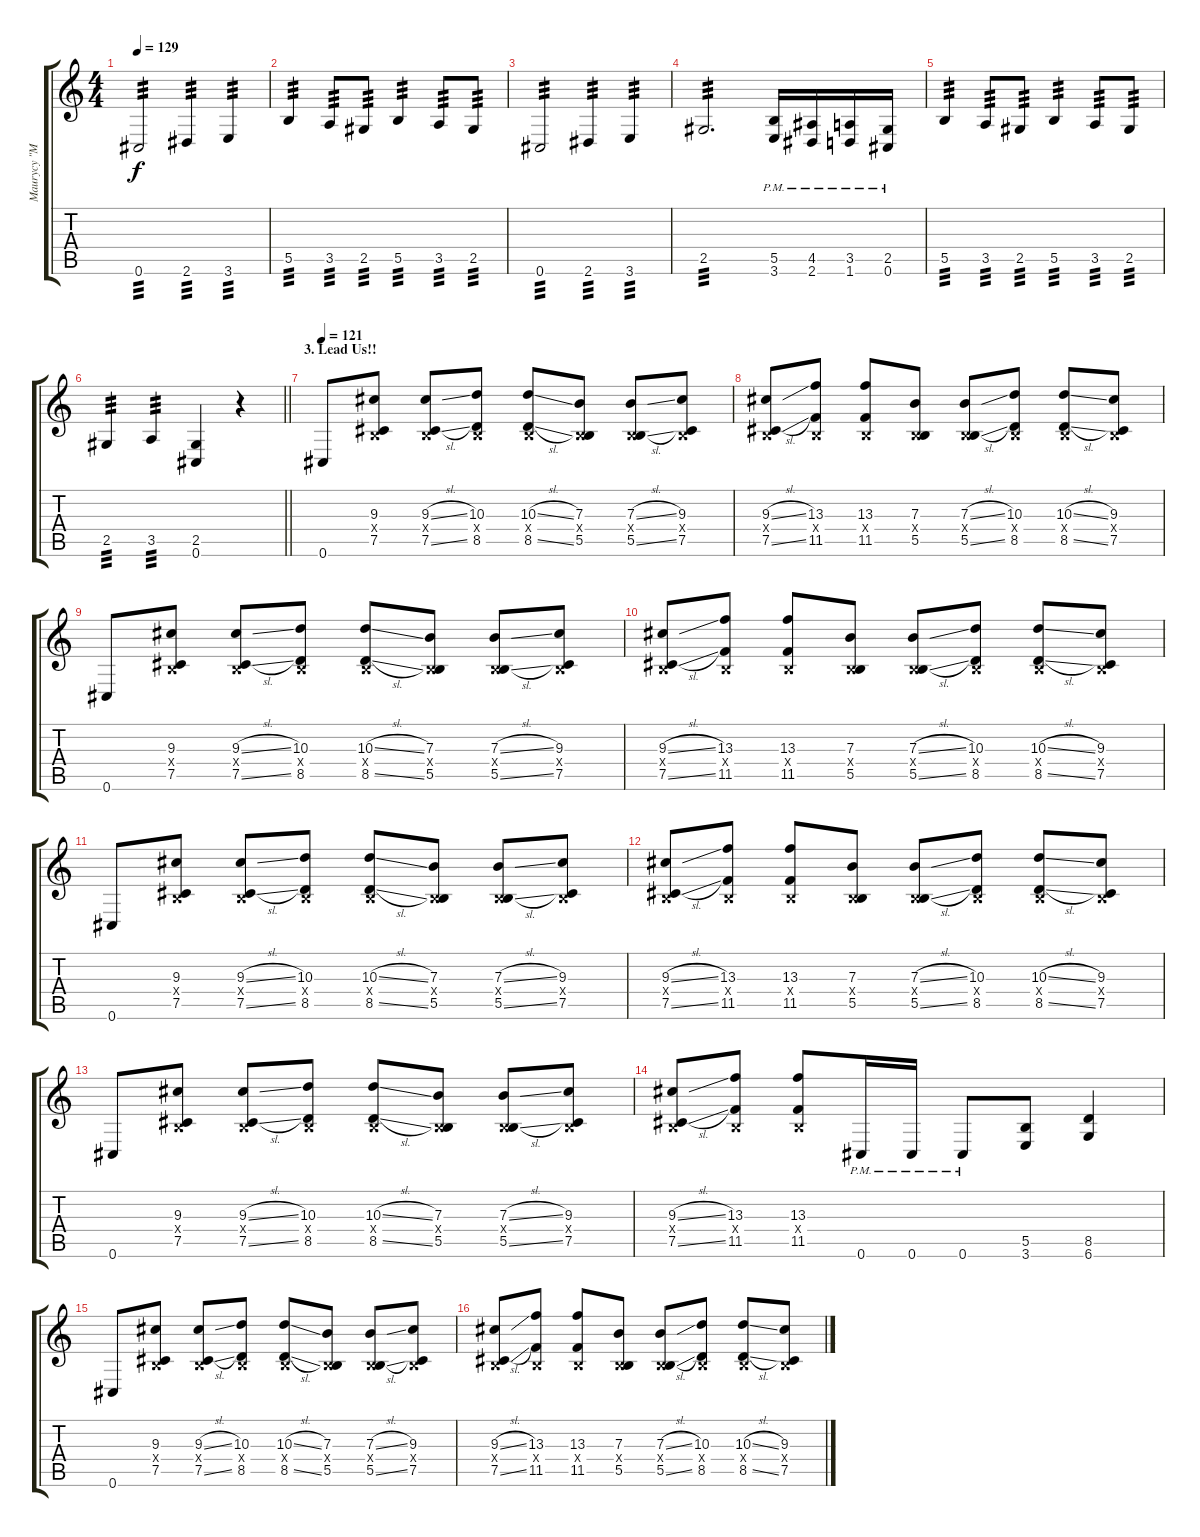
\track ("Maurycy \"Mauser\" Stefanowicz (Rythm)" "Maurycy \"M") {instrument overdrivenguitar}
\staff {score tabs}
\tuning (Db4 Ab3 E3 B2 Gb2 Db2) {hide}
\ts (4 4)
\tempo 129
\clef g2
\ks c
0.6.2{tp 3 dy f} 2.6.4{tp 3} 3.6.4{tp 3} |
5.5.4{tp 3} 3.5.8{tp 3} 2.5.8{tp 3} 5.5.4{tp 3} 3.5.8{tp 3} 2.5.8{tp 3} |
0.6.2{tp 3} 2.6.4{tp 3} 3.6.4{tp 3} |
2.5.2{d tp 3} (5.5{pm} 3.6{pm}).16 (4.5{pm} 2.6{pm}).16 (3.5{pm} 1.6{pm}).16 (2.5{pm} 0.6{pm}).16 |
5.5.4{tp 3} 3.5.8{tp 3} 2.5.8{tp 3} 5.5.4{tp 3} 3.5.8{tp 3} 2.5.8{tp 3} |
\barLineRight lightlight
2.5.4{tp 3} 3.5.4{tp 3} (2.5 0.6).4 r.4 |
\section ("" "3. Lead Us!!")
\tempo 121
0.6.8 (9.3 0.4{x} 7.5).8 (9.3{sl} 0.4{x} 7.5{sl}).8 (10.3 0.4{x} 8.5).8 (10.3{sl} 0.4{x} 8.5{sl}).8 (7.3 0.4{x} 5.5).8 (7.3{sl} 0.4{x} 5.5{sl}).8 (9.3 0.4{x} 7.5).8 |
(9.3{sl} 0.4{x} 7.5{sl}).8 (13.3 0.4{x} 11.5).8 (13.3 0.4{x} 11.5).8 (7.3 0.4{x} 5.5).8 (7.3{sl} 0.4{x} 5.5{sl}).8 (10.3 0.4{x} 8.5).8 (10.3{sl} 0.4{x} 8.5{sl}).8 (9.3 0.4{x} 7.5).8 |
0.6.8 (9.3 0.4{x} 7.5).8 (9.3{sl} 0.4{x} 7.5{sl}).8 (10.3 0.4{x} 8.5).8 (10.3{sl} 0.4{x} 8.5{sl}).8 (7.3 0.4{x} 5.5).8 (7.3{sl} 0.4{x} 5.5{sl}).8 (9.3 0.4{x} 7.5).8 |
(9.3{sl} 0.4{x} 7.5{sl}).8 (13.3 0.4{x} 11.5).8 (13.3 0.4{x} 11.5).8 (7.3 0.4{x} 5.5).8 (7.3{sl} 0.4{x} 5.5{sl}).8 (10.3 0.4{x} 8.5).8 (10.3{sl} 0.4{x} 8.5{sl}).8 (9.3 0.4{x} 7.5).8 |
0.6.8 (9.3 0.4{x} 7.5).8 (9.3{sl} 0.4{x} 7.5{sl}).8 (10.3 0.4{x} 8.5).8 (10.3{sl} 0.4{x} 8.5{sl}).8 (7.3 0.4{x} 5.5).8 (7.3{sl} 0.4{x} 5.5{sl}).8 (9.3 0.4{x} 7.5).8 |
(9.3{sl} 0.4{x} 7.5{sl}).8 (13.3 0.4{x} 11.5).8 (13.3 0.4{x} 11.5).8 (7.3 0.4{x} 5.5).8 (7.3{sl} 0.4{x} 5.5{sl}).8 (10.3 0.4{x} 8.5).8 (10.3{sl} 0.4{x} 8.5{sl}).8 (9.3 0.4{x} 7.5).8 |
0.6.8 (9.3 0.4{x} 7.5).8 (9.3{sl} 0.4{x} 7.5{sl}).8 (10.3 0.4{x} 8.5).8 (10.3{sl} 0.4{x} 8.5{sl}).8 (7.3 0.4{x} 5.5).8 (7.3{sl} 0.4{x} 5.5{sl}).8 (9.3 0.4{x} 7.5).8 |
(9.3{sl} 0.4{x} 7.5{sl}).8 (13.3 0.4{x} 11.5).8 (13.3 0.4{x} 11.5).8 0.6{pm}.16 0.6{pm}.16 0.6{pm}.8 (5.5 3.6).8 (8.5 6.6).4 |
0.6.8 (9.3 0.4{x} 7.5).8 (9.3{sl} 0.4{x} 7.5{sl}).8 (10.3 0.4{x} 8.5).8 (10.3{sl} 0.4{x} 8.5{sl}).8 (7.3 0.4{x} 5.5).8 (7.3{sl} 0.4{x} 5.5{sl}).8 (9.3 0.4{x} 7.5).8 |
(9.3{sl} 0.4{x} 7.5{sl}).8 (13.3 0.4{x} 11.5).8 (13.3 0.4{x} 11.5).8 (7.3 0.4{x} 5.5).8 (7.3{sl} 0.4{x} 5.5{sl}).8 (10.3 0.4{x} 8.5).8 (10.3{sl} 0.4{x} 8.5{sl}).8 (9.3 0.4{x} 7.5).8
